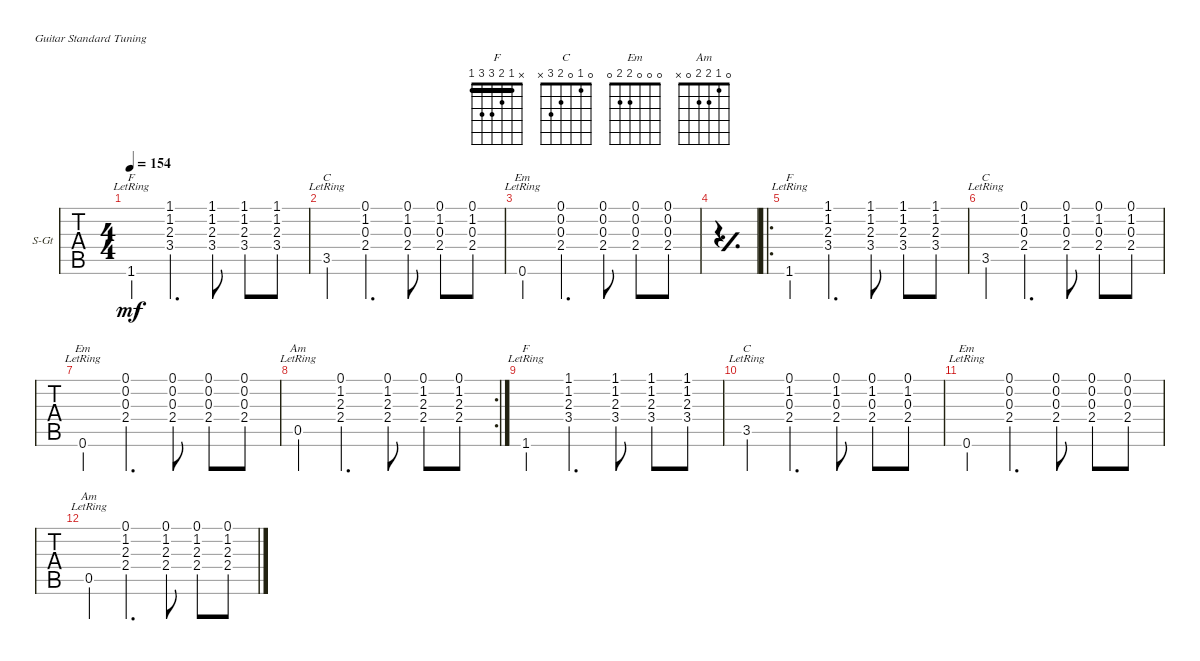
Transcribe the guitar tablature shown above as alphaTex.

\defaultSystemsLayout 4
\bracketExtendMode groupsimilarinstruments
\firstSystemTrackNameOrientation horizontal
\otherSystemsTrackNameOrientation horizontal
\track ("Guitar" "S-Gt") {instrument acousticguitarsteel}
\staff {tabs}
\tuning (E4 B3 G3 D3 A2 E2)
\chord ("F" x 1 2 3 3 1) {barre 1}
\chord ("C" 0 1 0 2 3 x)
\chord ("Em" 0 0 0 2 2 0)
\chord ("Am" 0 1 2 2 0 x)
\ts (4 4)
\tempo 154
\clef g2
\ks c
1.6{lr}.4{ch "F" dy mf} (1.1 1.2 2.3 3.4).4{d} (1.1 1.2 2.3 3.4).8 (1.1 1.2 2.3 3.4).8 (1.1 1.2 2.3 3.4).8 |
3.5{lr}.4{ch "C"} (2.4 0.3 1.2 0.1).4{d} (2.4 0.3 1.2 0.1).8 (2.4 0.3 1.2 0.1).8 (2.4 0.3 1.2 0.1).8 |
0.6{lr}.4{ch "Em"} (2.4 0.3 0.2 0.1).4{d} (2.4 0.3 0.2 0.1).8 (2.4 0.3 0.2 0.1).8 (2.4 0.3 0.2 0.1).8 |
\simile simple
|
\ro
\simile none
1.6{lr}.4{ch "F"} (1.1 1.2 2.3 3.4).4{d} (1.1 1.2 2.3 3.4).8 (1.1 1.2 2.3 3.4).8 (1.1 1.2 2.3 3.4).8 |
3.5{lr}.4{ch "C"} (2.4 0.3 1.2 0.1).4{d} (2.4 0.3 1.2 0.1).8 (2.4 0.3 1.2 0.1).8 (2.4 0.3 1.2 0.1).8 |
0.6{lr}.4{ch "Em"} (2.4 0.3 0.2 0.1).4{d} (2.4 0.3 0.2 0.1).8 (2.4 0.3 0.2 0.1).8 (2.4 0.3 0.2 0.1).8 |
\rc 2
0.5{lr}.4{ch "Am"} (2.4 2.3 1.2 0.1).4{d} (2.4 2.3 1.2 0.1).8 (2.4 2.3 1.2 0.1).8 (2.4 2.3 1.2 0.1).8 |
1.6{lr}.4{ch "F"} (1.1 1.2 2.3 3.4).4{d} (1.1 1.2 2.3 3.4).8 (1.1 1.2 2.3 3.4).8 (1.1 1.2 2.3 3.4).8 |
3.5{lr}.4{ch "C"} (2.4 0.3 1.2 0.1).4{d} (2.4 0.3 1.2 0.1).8 (2.4 0.3 1.2 0.1).8 (2.4 0.3 1.2 0.1).8 |
0.6{lr}.4{ch "Em"} (2.4 0.3 0.2 0.1).4{d} (2.4 0.3 0.2 0.1).8 (2.4 0.3 0.2 0.1).8 (2.4 0.3 0.2 0.1).8 |
0.5{lr}.4{ch "Am"} (2.4 2.3 1.2 0.1).4{d} (2.4 2.3 1.2 0.1).8 (2.4 2.3 1.2 0.1).8 (2.4 2.3 1.2 0.1).8
